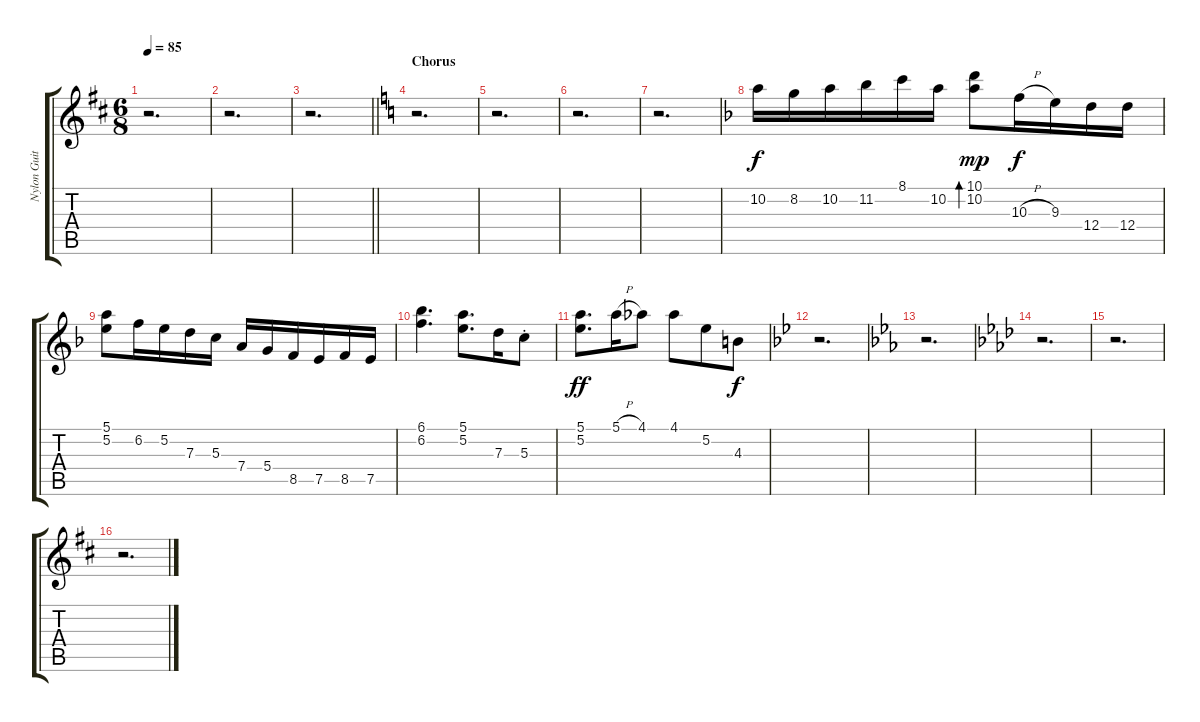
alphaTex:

\track ("Nylon Guitar (Sascha Paeth)" "Nylon Guit") {instrument acousticguitarnylon}
\staff {score tabs}
\tuning (E4 B3 G3 D3 A2 E2) {hide}
\ts (6 8)
\tempo 85
\clef g2
\ks bminor
r.2{d dy ff} |
r.2{d} |
\barLineRight lightlight
r.2{d} |
\section ("" "Chorus")
\ks aminor
r.2{d} |
r.2{d} |
r.2{d} |
r.2{d} |
\ks dminor
10.2.16{dy f} 8.2.16 10.2.16 11.2.16 8.1.16 10.2.16 (10.1 10.2).8{bd 120 dy mp} 10.3{h}.16{dy f} 9.3.16 12.4.16 12.4.16 |
(5.1 5.2).8 6.2.16 5.2.16 7.3.16 5.3.16 7.4.16 5.4.16 8.5.16 7.5.16 8.5.16 7.5.16 |
(6.1 6.2).4{d} (5.1 5.2).8{d} 7.3.16 5.3{st}.8 |
(5.1 5.2).8{d dy ff} 5.1{h}.16 4.1.8 4.1.8 5.2.8 4.3.8{dy f} |
\ks gminor
r.2{d} |
\ks cminor
r.2{d} |
\ks fminor
r.2{d} |
r.2{d} |
\ks d
r.2{d}
